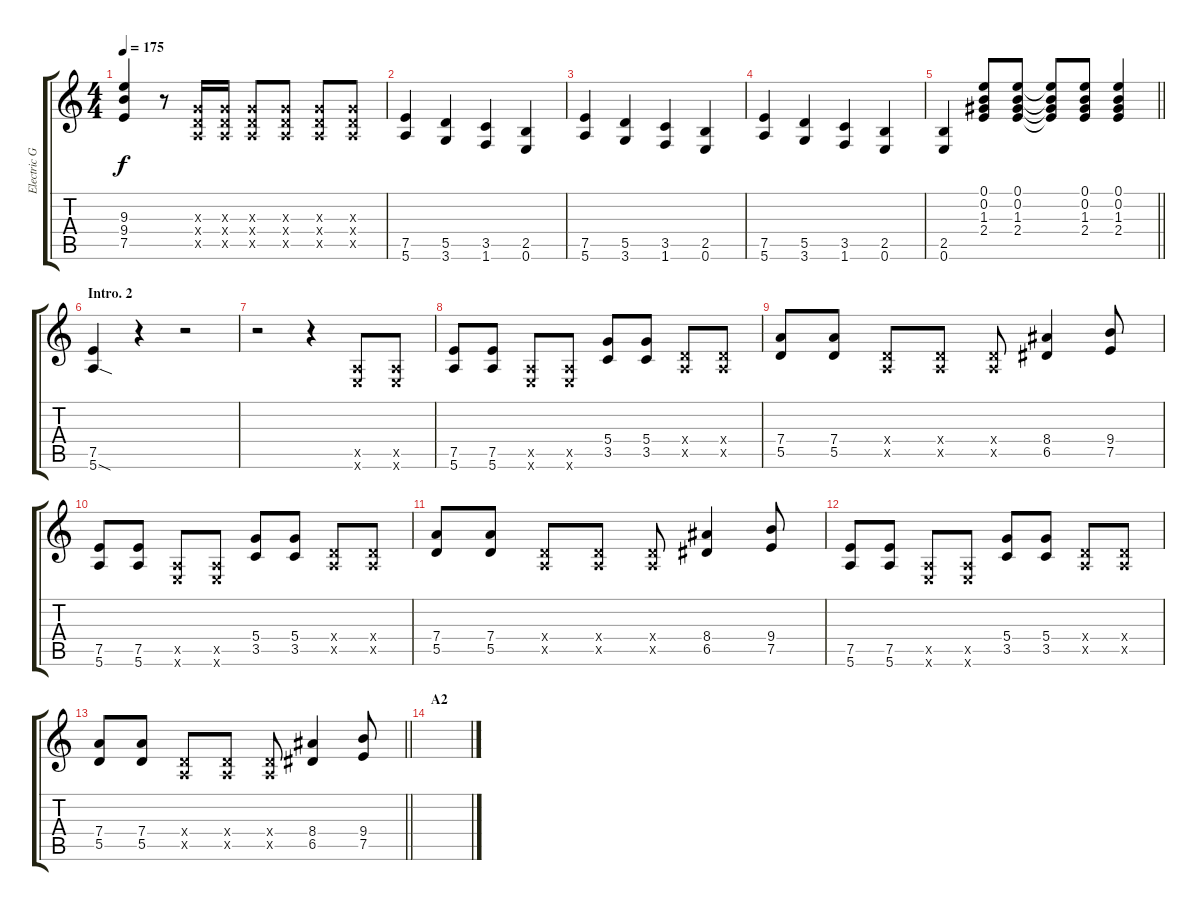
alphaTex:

\track ("Electric Guitar I" "Electric G") {instrument overdrivenguitar}
\staff {score tabs}
\tuning (E4 B3 G3 D3 A2 E2) {hide}
\ts (4 4)
\tempo 175
\clef g2
\ks c
(9.3{t} 9.4{t} 7.5{t}).4{dy f} r.8 (0.3{x} 0.4{x} 0.5{x}).16 (0.3{x} 0.4{x} 0.5{x}).16 (0.3{x} 0.4{x} 0.5{x}).8 (0.3{x} 0.4{x} 0.5{x}).8 (0.3{x} 0.4{x} 0.5{x}).8 (0.3{x} 0.4{x} 0.5{x}).8 |
(7.5 5.6).4 (5.5 3.6).4 (3.5 1.6).4 (2.5 0.6).4 |
(7.5 5.6).4 (5.5 3.6).4 (3.5 1.6).4 (2.5 0.6).4 |
(7.5 5.6).4 (5.5 3.6).4 (3.5 1.6).4 (2.5 0.6).4 |
\barLineRight lightlight
(2.5 0.6).4 (0.1 0.2 1.3 2.4).8 (0.1 0.2 1.3 2.4).8 (0.1{t} 0.2{t} 1.3{t} 2.4{t}).8 (0.1 0.2 1.3 2.4).8 (0.1 0.2 1.3 2.4).4 |
\section ("" "Intro. 2")
(7.5 5.6{sod}).4 r.4 r.2 |
r.2 r.4 (0.5{x} 0.6{x}).8 (0.5{x} 0.6{x}).8 |
(7.5 5.6).8 (7.5 5.6).8 (0.5{x} 0.6{x}).8 (0.5{x} 0.6{x}).8 (5.4 3.5).8 (5.4 3.5).8 (0.4{x} 0.5{x}).8 (0.4{x} 0.5{x}).8 |
(7.4 5.5).8 (7.4 5.5).8 (0.4{x} 0.5{x}).8 (0.4{x} 0.5{x}).8 (0.4{x} 0.5{x}).8 (8.4 6.5).4 (9.4 7.5).8 |
(7.5 5.6).8 (7.5 5.6).8 (0.5{x} 0.6{x}).8 (0.5{x} 0.6{x}).8 (5.4 3.5).8 (5.4 3.5).8 (0.4{x} 0.5{x}).8 (0.4{x} 0.5{x}).8 |
(7.4 5.5).8 (7.4 5.5).8 (0.4{x} 0.5{x}).8 (0.4{x} 0.5{x}).8 (0.4{x} 0.5{x}).8 (8.4 6.5).4 (9.4 7.5).8 |
(7.5 5.6).8 (7.5 5.6).8 (0.5{x} 0.6{x}).8 (0.5{x} 0.6{x}).8 (5.4 3.5).8 (5.4 3.5).8 (0.4{x} 0.5{x}).8 (0.4{x} 0.5{x}).8 |
\barLineRight lightlight
(7.4 5.5).8 (7.4 5.5).8 (0.4{x} 0.5{x}).8 (0.4{x} 0.5{x}).8 (0.4{x} 0.5{x}).8 (8.4 6.5).4 (9.4 7.5).8 |
\section ("" "A2")
